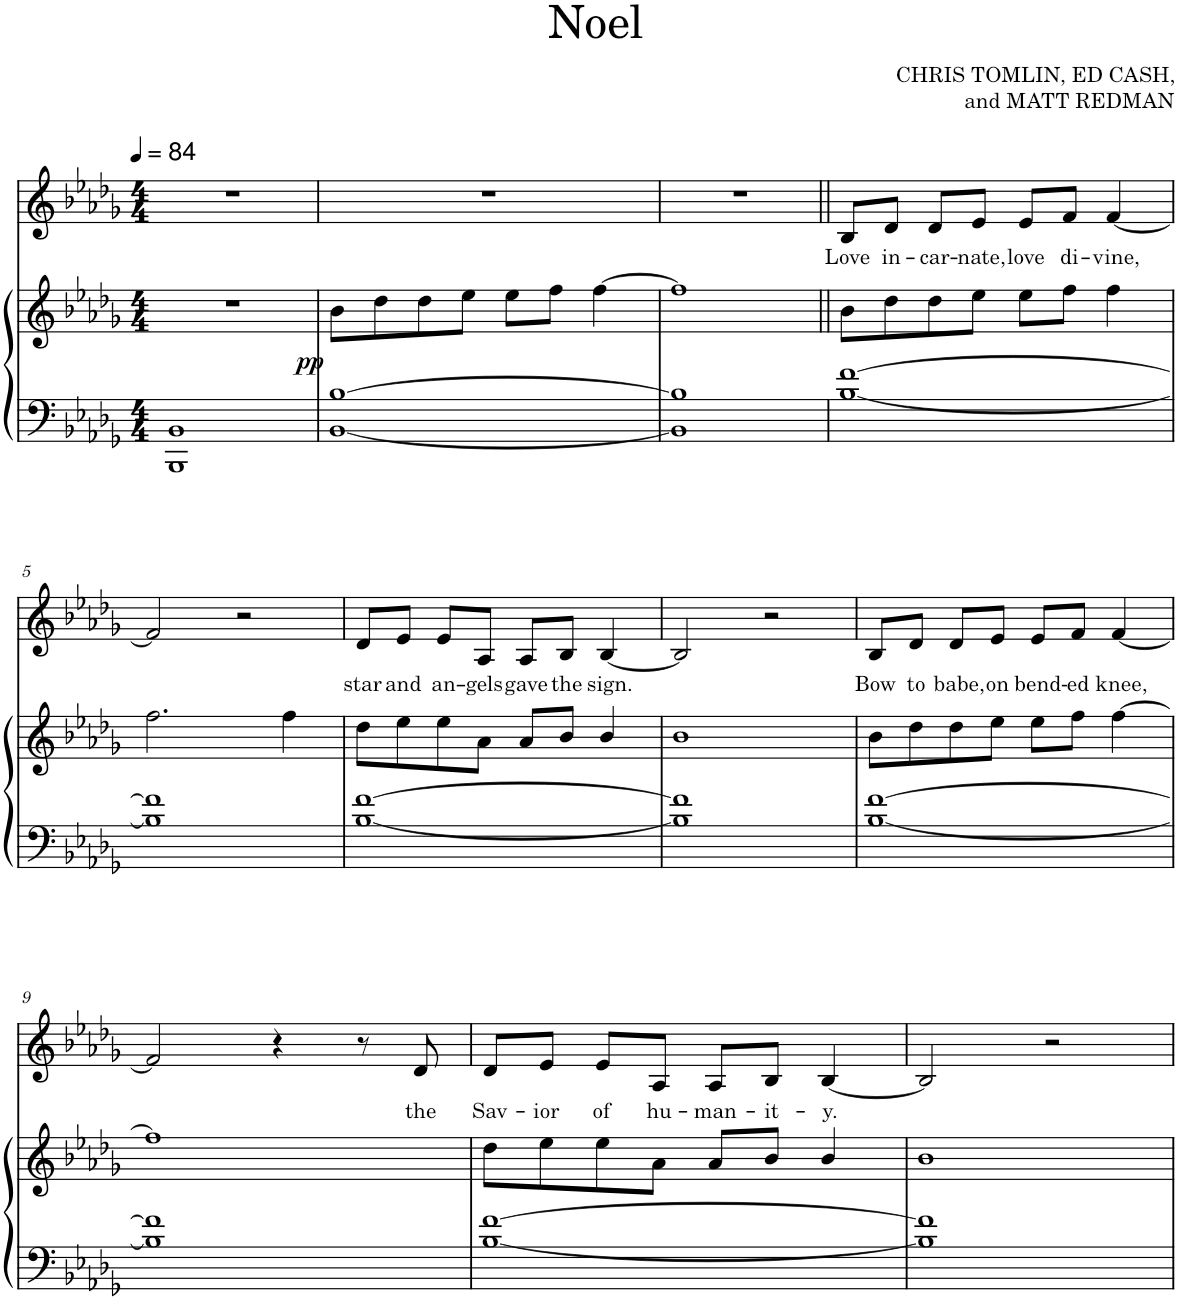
**kern	**kern	**dynam	**kern	**text
*part2	*part2	*part2	*part1	*part1
*staff3	*staff2	*staff2/3	*staff1	*staff1
*clefF4	*clefG2	*	*clefG2	*
*k[b-e-a-d-g-]	*k[b-e-a-d-g-]	*	*k[b-e-a-d-g-]	*
*M4/4	*M4/4	*	*M4/4	*
*MM84	*MM84	*	*MM84	*
=1	=1	=1	=1	=1
1BBB- 1BB-	1r	.	1r	.
=2	=2	=2	=2	=2
!	!	!LO:DY:b	!	!
[1BB- [1B-	8b-\L	pp	1r	.
.	8dd-\	.	.	.
.	8dd-\	.	.	.
.	8ee-\J	.	.	.
.	8ee-\L	.	.	.
.	8ff\J	.	.	.
.	[4ff\	.	.	.
=3	=3	=3	=3	=3
1BB-] 1B-]	1ff]	.	1r	.
=4||	=4||	=4||	=4||	=4||
!	!	!	!	!LO:LY:b
[1B- [1f	8b-\L	.	8B-/L	Love
!	!	!	!	!LO:LY:b
.	8dd-\	.	8d-/J	in-
!	!	!	!	!LO:LY:b
.	8dd-\	.	8d-/L	-car-
!	!	!	!	!LO:LY:b
.	8ee-\J	.	8e-/J	-nate,
!	!	!	!	!LO:LY:b
.	8ee-\L	.	8e-/L	love
!	!	!	!	!LO:LY:b
.	8ff\J	.	8f/J	di-
!	!	!	!	!LO:LY:b
.	4ff\	.	[4f/	-vine,
!!LO:LB:g=z
=5	=5	=5	=5	=5
1B-] 1f]	2.ff\	.	2f/]	.
.	.	.	2r	.
.	4ff\	.	.	.
=6	=6	=6	=6	=6
!	!	!	!	!LO:LY:b
[1B- [1f	8dd-\L	.	8d-/L	star
!	!	!	!	!LO:LY:b
.	8ee-\	.	8e-/J	and
!	!	!	!	!LO:LY:b
.	8ee-\	.	8e-/L	an-
!	!	!	!	!LO:LY:b
.	8a-\J	.	8A-/J	-gels
!	!	!	!	!LO:LY:b
.	8a-/L	.	8A-/L	gave
!	!	!	!	!LO:LY:b
.	8b-/J	.	8B-/J	the
!	!	!	!	!LO:LY:b
.	4b-/	.	[4B-/	sign.
=7	=7	=7	=7	=7
1B-] 1f]	1b-	.	2B-/]	.
.	.	.	2r	.
=8	=8	=8	=8	=8
!	!	!	!	!LO:LY:b
[1B- [1f	8b-\L	.	8B-/L	Bow
!	!	!	!	!LO:LY:b
.	8dd-\	.	8d-/J	to
!	!	!	!	!LO:LY:b
.	8dd-\	.	8d-/L	babe,
!	!	!	!	!LO:LY:b
.	8ee-\J	.	8e-/J	on
!	!	!	!	!LO:LY:b
.	8ee-\L	.	8e-/L	bend-
!	!	!	!	!LO:LY:b
.	8ff\J	.	8f/J	-ed
!	!	!	!	!LO:LY:b
.	[4ff\	.	[4f/	knee,
!!LO:LB:g=z
=9	=9	=9	=9	=9
1B-] 1f]	1ff]	.	2f/]	.
.	.	.	4r	.
.	.	.	8r	.
!	!	!	!	!LO:LY:b
.	.	.	8d-/	the
=10	=10	=10	=10	=10
!	!	!	!	!LO:LY:b
[1B- [1f	8dd-\L	.	8d-/L	Sav-
!	!	!	!	!LO:LY:b
.	8ee-\	.	8e-/J	-ior
!	!	!	!	!LO:LY:b
.	8ee-\	.	8e-/L	of
!	!	!	!	!LO:LY:b
.	8a-\J	.	8A-/J	hu-
!	!	!	!	!LO:LY:b
.	8a-/L	.	8A-/L	-man-
!	!	!	!	!LO:LY:b
.	8b-/J	.	8B-/J	-it-
!	!	!	!	!LO:LY:b
.	4b-/	.	[4B-/	-y.
=11	=11	=11	=11	=11
1B-] 1f]	1b-	.	2B-/]	.
.	.	.	2r	.
=	=	=	=	=
*-	*-	*-	*-	*-
